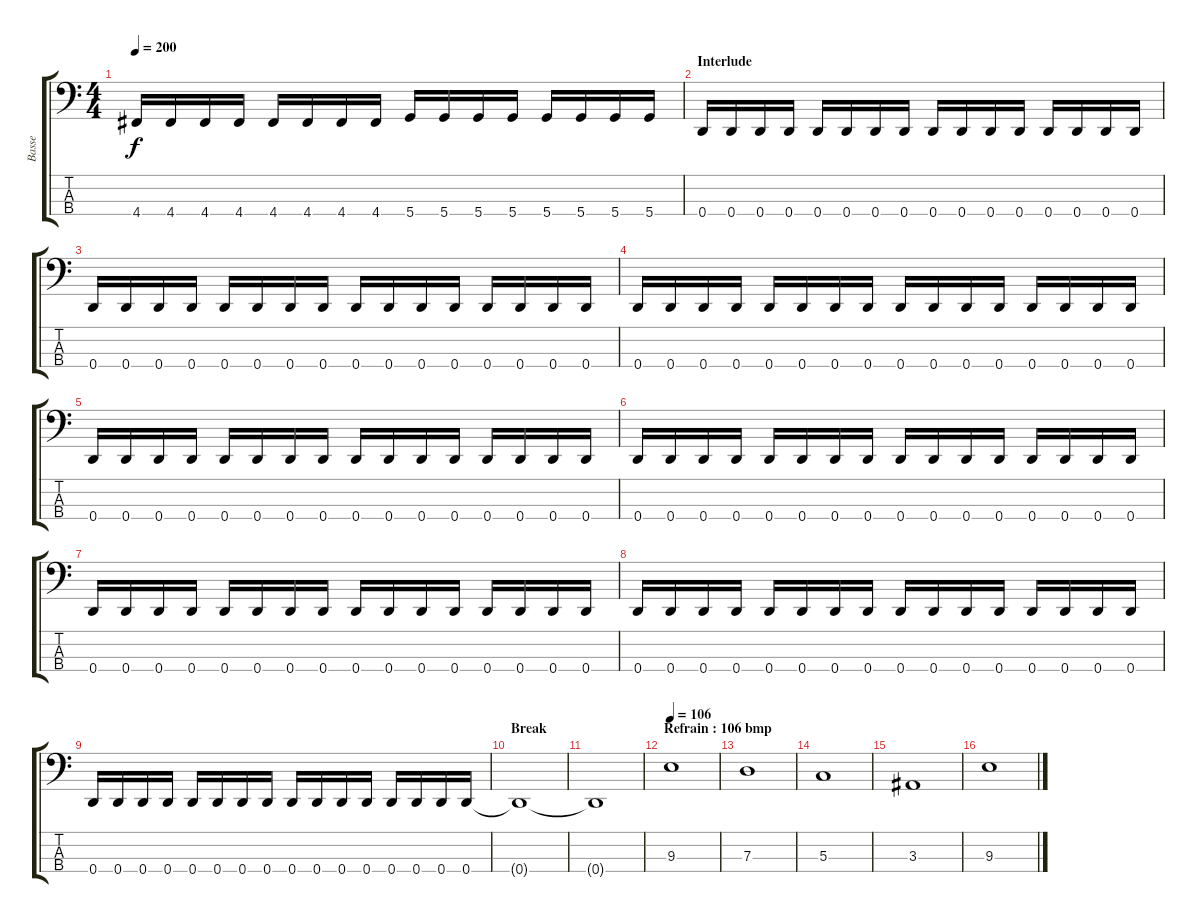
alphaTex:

\track ("Basse" "Basse") {instrument electricbasspick}
\staff {score tabs}
\tuning (F2 C2 G1 D1) {hide}
\ts (4 4)
\tempo 200
\clef f4
\ks c
4.4.16{dy f} 4.4.16 4.4.16 4.4.16 4.4.16 4.4.16 4.4.16 4.4.16 5.4.16 5.4.16 5.4.16 5.4.16 5.4.16 5.4.16 5.4.16 5.4.16 |
\section ("" "Interlude")
0.4.16 0.4.16 0.4.16 0.4.16 0.4.16 0.4.16 0.4.16 0.4.16 0.4.16 0.4.16 0.4.16 0.4.16 0.4.16 0.4.16 0.4.16 0.4.16 |
0.4.16 0.4.16 0.4.16 0.4.16 0.4.16 0.4.16 0.4.16 0.4.16 0.4.16 0.4.16 0.4.16 0.4.16 0.4.16 0.4.16 0.4.16 0.4.16 |
0.4.16 0.4.16 0.4.16 0.4.16 0.4.16 0.4.16 0.4.16 0.4.16 0.4.16 0.4.16 0.4.16 0.4.16 0.4.16 0.4.16 0.4.16 0.4.16 |
0.4.16 0.4.16 0.4.16 0.4.16 0.4.16 0.4.16 0.4.16 0.4.16 0.4.16 0.4.16 0.4.16 0.4.16 0.4.16 0.4.16 0.4.16 0.4.16 |
0.4.16 0.4.16 0.4.16 0.4.16 0.4.16 0.4.16 0.4.16 0.4.16 0.4.16 0.4.16 0.4.16 0.4.16 0.4.16 0.4.16 0.4.16 0.4.16 |
0.4.16 0.4.16 0.4.16 0.4.16 0.4.16 0.4.16 0.4.16 0.4.16 0.4.16 0.4.16 0.4.16 0.4.16 0.4.16 0.4.16 0.4.16 0.4.16 |
0.4.16 0.4.16 0.4.16 0.4.16 0.4.16 0.4.16 0.4.16 0.4.16 0.4.16 0.4.16 0.4.16 0.4.16 0.4.16 0.4.16 0.4.16 0.4.16 |
0.4.16 0.4.16 0.4.16 0.4.16 0.4.16 0.4.16 0.4.16 0.4.16 0.4.16 0.4.16 0.4.16 0.4.16 0.4.16 0.4.16 0.4.16 0.4.16 |
\section ("" "Break")
0.4{t}.1 |
0.4{t}.1 |
\section ("" "Refrain : 106 bmp")
\tempo 106
9.3.1 |
7.3.1 |
5.3.1 |
3.3.1 |
9.3.1
